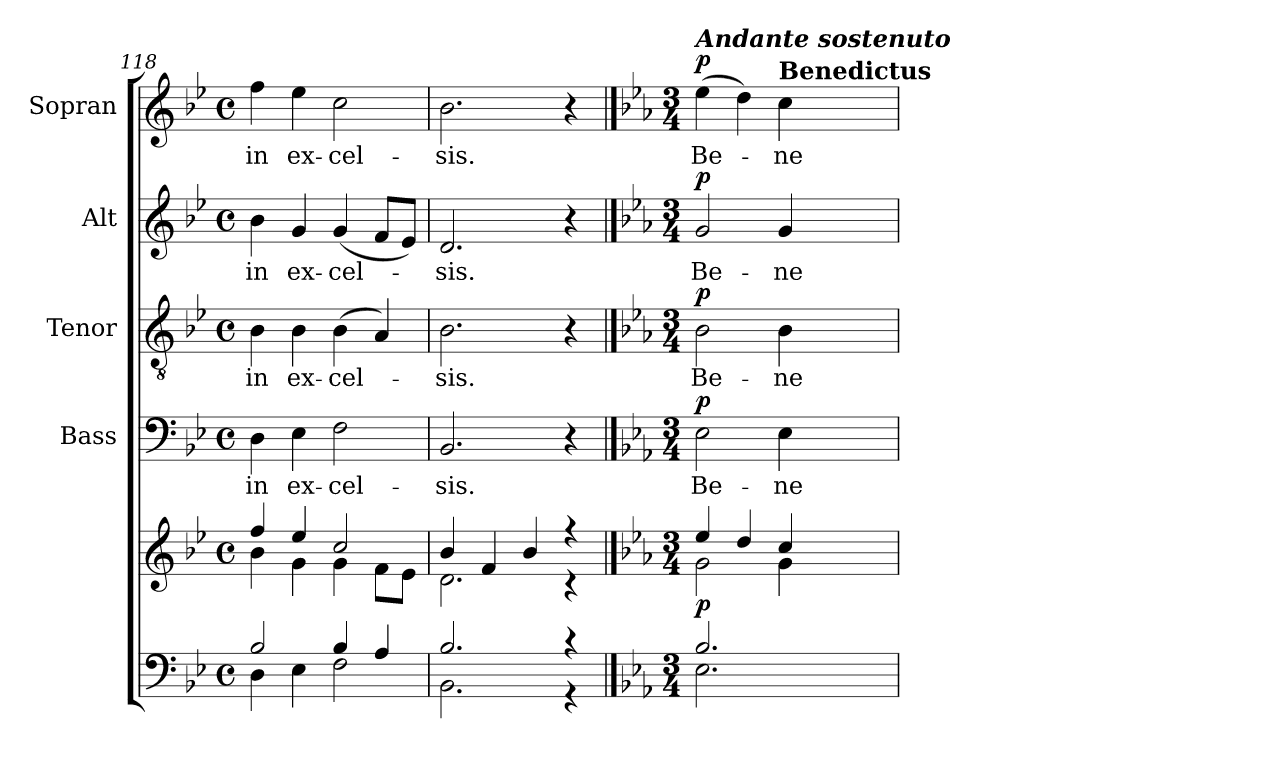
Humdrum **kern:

**kern	**kern	**dynam	**kern	**text	**dynam	**kern	**text	**dynam	**kern	**text	**dynam	**kern	**text	**dynam
*part5	*part5	*part5	*part4	*part4	*part4	*part3	*part3	*part3	*part2	*part2	*part2	*part1	*part1	*part1
*staff6	*staff5	*staff5/6	*staff4	*staff4	*staff4	*staff3	*staff3	*staff3	*staff2	*staff2	*staff2	*staff1	*staff1	*staff1
*	*	*	*I"Bass	*	*	*I"Tenor	*	*	*I"Alt	*	*	*I"Sopran	*	*
*	*	*	*I'B.	*	*	*I'T.	*	*	*I'A.	*	*	*I'S.	*	*
*clefF4	*clefG2	*	*clefF4	*	*	*clefGv2	*	*	*clefG2	*	*	*clefG2	*	*
*k[b-e-]	*k[b-e-]	*	*k[b-e-]	*	*	*k[b-e-]	*	*	*k[b-e-]	*	*	*k[b-e-]	*	*
*B-:	*B-:	*	*B-:	*	*	*B-:	*	*	*B-:	*	*	*B-:	*	*
*M4/4	*M4/4	*	*M4/4	*	*	*M4/4	*	*	*M4/4	*	*	*M4/4	*	*
*met(c)	*met(c)	*	*met(c)	*	*	*met(c)	*	*	*met(c)	*	*	*met(c)	*	*
=118	=118	=118	=118	=118	=118	=118	=118	=118	=118	=118	=118	=118	=118	=118
*^	*^	*	*	*	*	*	*	*	*	*	*	*	*	*
!	!	!	!	!	!	!LO:LY:b	!	!	!LO:LY:b	!	!	!LO:LY:b	!	!	!LO:LY:b	!
2B-/	4D\	4ff/	4b-\	.	4D\	in	.	4B-\	in	.	4b-\	in	.	4ff\	in	.
!	!	!	!	!	!	!LO:LY:b	!	!	!LO:LY:b	!	!	!LO:LY:b	!	!	!LO:LY:b	!
.	4E-\	4ee-/	4g\	.	4E-\	ex-	.	4B-\	ex-	.	4g/	ex-	.	4ee-\	ex-	.
!	!	!	!	!	!	!LO:LY:b	!	!	!LO:LY:b	!	!	!LO:LY:b	!	!	!LO:LY:b	!
4B-/	2F\	2cc/	4g\	.	2F\	-cel-	.	(>4B-\	-cel-	.	(<4g/	-cel-	.	2cc\	-cel-	.
4A/	.	.	8f\L	.	.	.	.	4A/)	.	.	8f/L	.	.	.	.	.
.	.	.	8e-\J	.	.	.	.	.	.	.	8e-/J)	.	.	.	.	.
=119	=119	=119	=119	=119	=119	=119	=119	=119	=119	=119	=119	=119	=119	=119	=119	=119
!	!	!	!	!	!	!LO:LY:b	!	!	!LO:LY:b	!	!	!LO:LY:b	!	!	!LO:LY:b	!
2.B-/	2.BB-\	4b-/	2.d\	.	2.BB-/	-sis.	.	2.B-\	-sis.	.	2.d/	-sis.	.	2.b-\	-sis.	.
.	.	4f/	.	.	.	.	.	.	.	.	.	.	.	.	.	.
.	.	4b-/	.	.	.	.	.	.	.	.	.	.	.	.	.	.
4r	4r	4r	4r	.	4r	.	.	4r	.	.	4r	.	.	4r	.	.
!!LO:LB:g=z
==120	==120	==120	==120	==120	==120	==120	==120	==120	==120	==120	==120	==120	==120	==120	==120	==120
*k[b-e-a-]	*	*k[b-e-a-]	*	*	*k[b-e-a-]	*	*	*k[b-e-a-]	*	*	*k[b-e-a-]	*	*	*k[b-e-a-]	*	*
*E-:	*	*E-:	*	*	*E-:	*	*	*E-:	*	*	*E-:	*	*	*E-:	*	*
*M3/4	*	*M3/4	*	*	*M3/4	*	*	*M3/4	*	*	*M3/4	*	*	*M3/4	*	*
!	!	!	!	!	!	!	!	!	!	!	!	!	!	!LO:TX:a:Bi:t=Andante sostenuto	!	!
!	!	!	!	!LO:DY:b	!	!LO:LY:b	!LO:DY:a	!	!LO:LY:b	!LO:DY:a	!	!LO:LY:b	!LO:DY:a	!	!LO:LY:b	!LO:DY:a
2.B-/	2.E-\	4ee-/	2g\	p	2E-\	Be-	p	2B-\	Be-	p	2g/	Be-	p	(>4ee-\	Be-	p
.	.	4dd/	.	.	.	.	.	.	.	.	.	.	.	4dd\)	.	.
!	!	!	!	!	!	!	!	!	!	!	!	!	!	!LO:TX:a:B:t=Benedictus	!	!
!	!	!	!	!	!	!LO:LY:b	!	!	!LO:LY:b	!	!	!LO:LY:b	!	!	!LO:LY:b	!
.	.	4cc/	4g\	.	4E-\	-ne-	.	4B-\	-ne-	.	4g/	-ne-	.	4cc\	-ne-	.
*v	*v	*	*	*	*	*	*	*	*	*	*	*	*	*	*	*
*	*v	*v	*	*	*	*	*	*	*	*	*	*	*	*	*
=	=	=	=	=	=	=	=	=	=	=	=	=	=	=
*-	*-	*-	*-	*-	*-	*-	*-	*-	*-	*-	*-	*-	*-	*-
